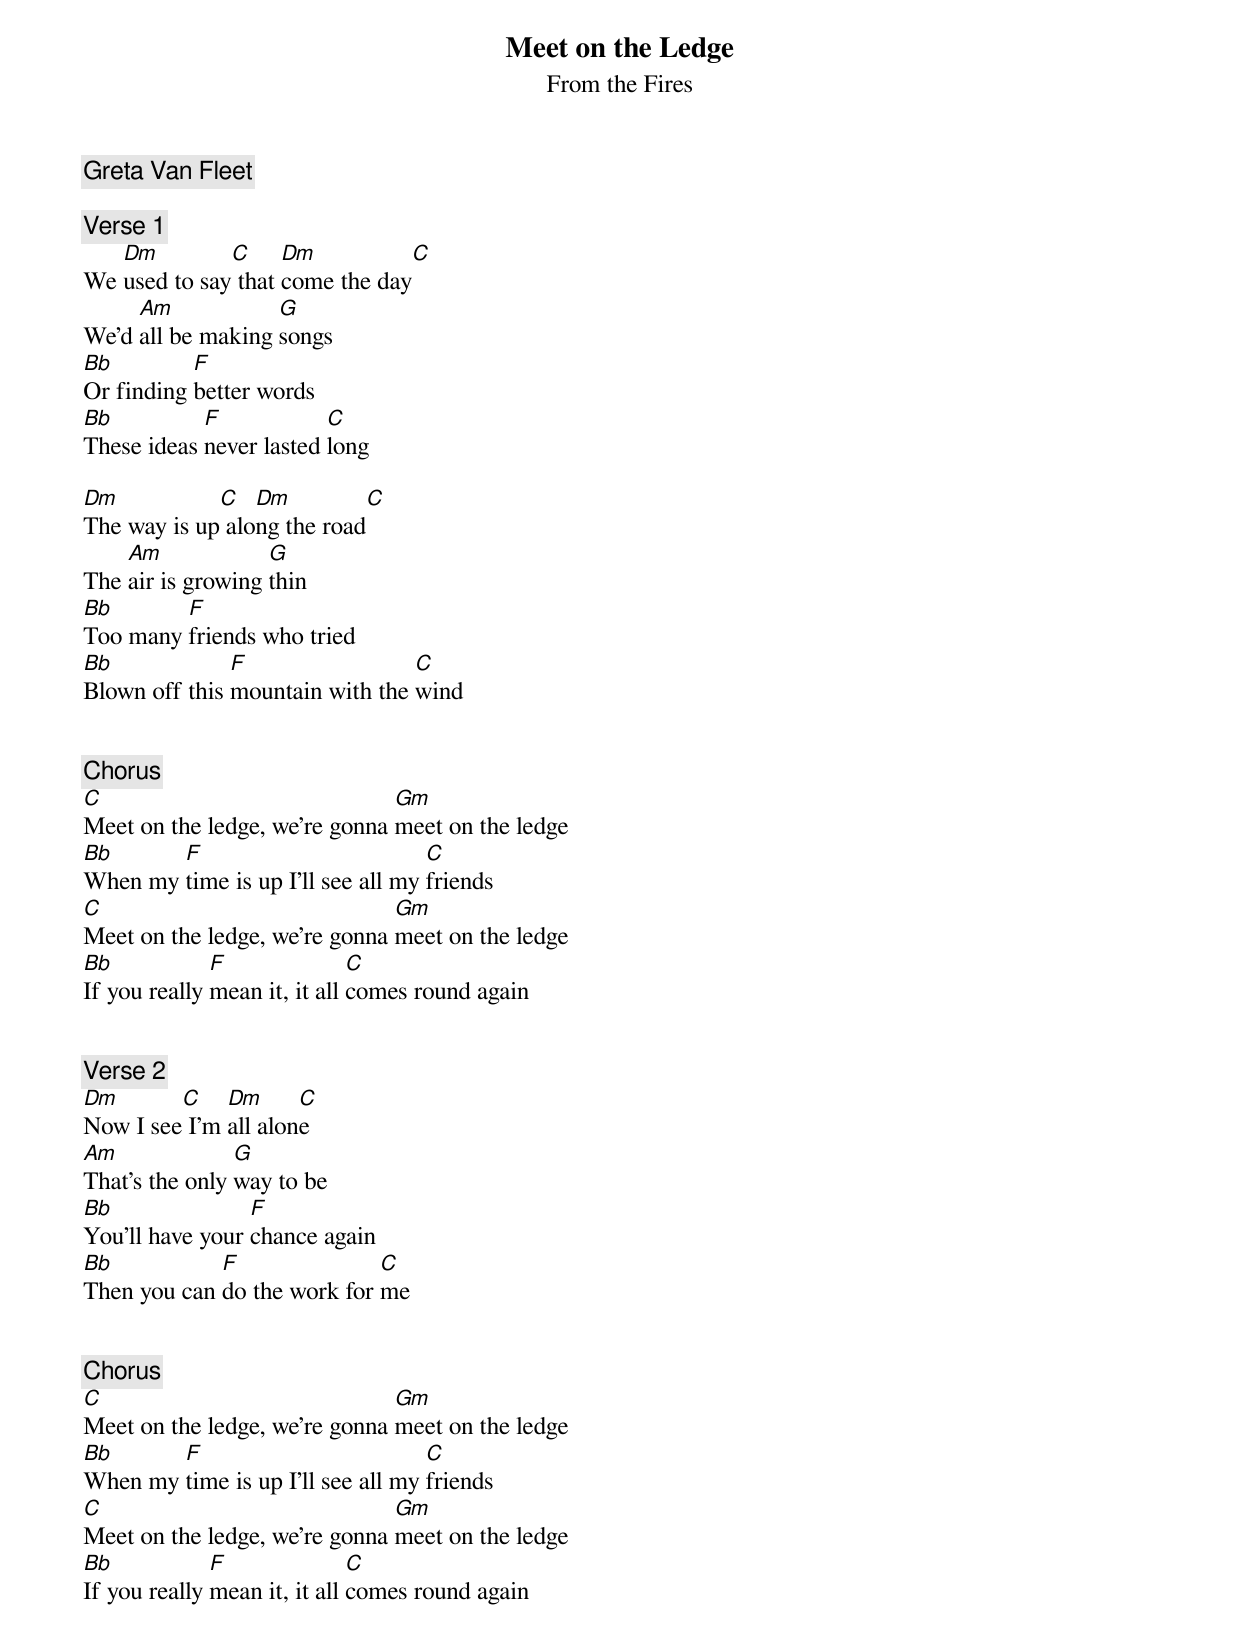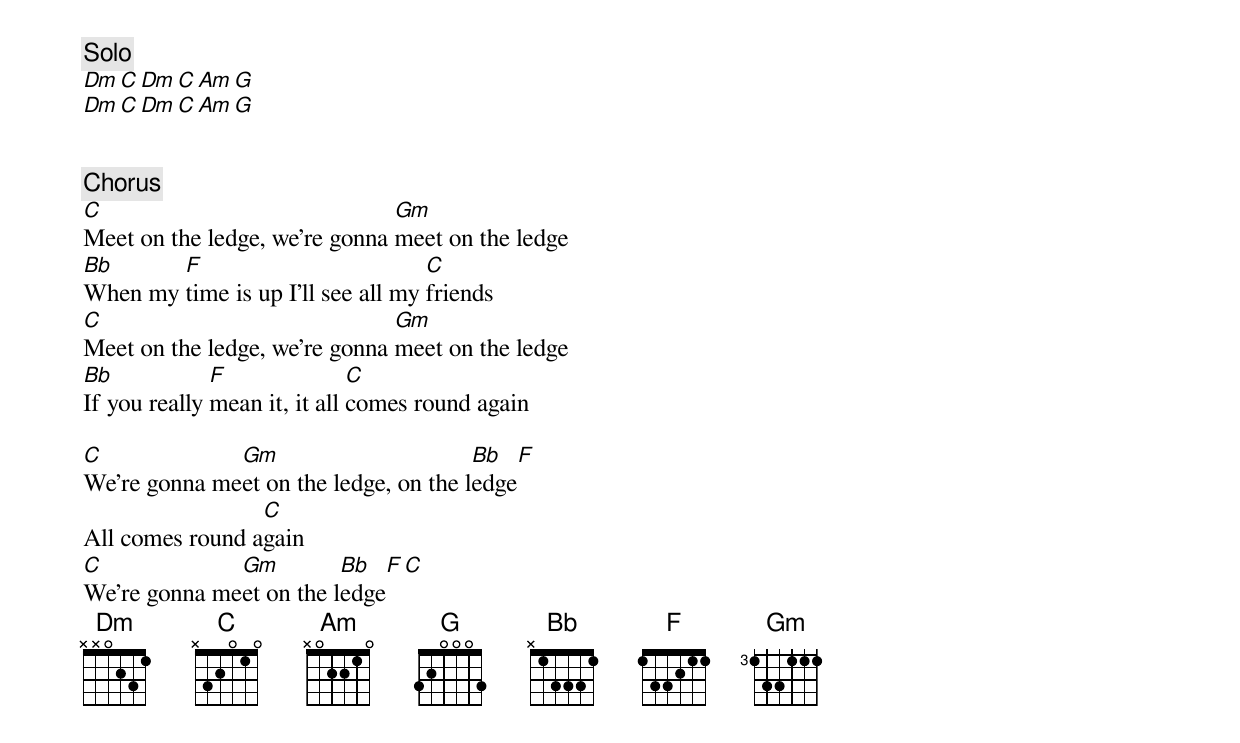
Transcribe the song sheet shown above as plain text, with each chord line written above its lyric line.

Meet on the Ledge
From the Fires
Greta Van Fleet

[Verse 1]
   Dm         C     Dm          C
We used to say that come the day
     Am            G
We'd all be making songs
Bb         F
Or finding better words
Bb          F            C
These ideas never lasted long

Dm           C   Dm         C
The way is up along the road
    Am             G
The air is growing thin
Bb       F
Too many friends who tried
Bb             F                 C
Blown off this mountain with the wind


[Chorus]
C                              Gm
Meet on the ledge, we're gonna meet on the ledge
Bb      F                          C
When my time is up I'll see all my friends
C                              Gm
Meet on the ledge, we're gonna meet on the ledge
Bb            F               C
If you really mean it, it all comes round again


[Verse 2]
Dm       C    Dm      C
Now I see I'm all alone
Am              G
That's the only way to be
Bb               F
You'll have your chance again
Bb           F               C
Then you can do the work for me


[Chorus]
C                              Gm
Meet on the ledge, we're gonna meet on the ledge
Bb      F                          C
When my time is up I'll see all my friends
C                              Gm
Meet on the ledge, we're gonna meet on the ledge
Bb            F               C
If you really mean it, it all comes round again


[Solo]
Dm  C  Dm  C  Am  G
Dm  C  Dm  C  Am  G


[Chorus]
C                              Gm
Meet on the ledge, we're gonna meet on the ledge
Bb      F                          C
When my time is up I'll see all my friends
C                              Gm
Meet on the ledge, we're gonna meet on the ledge
Bb            F               C
If you really mean it, it all comes round again

C             Gm                       Bb      F
We're gonna meet on the ledge, on the ledge
                 C
All comes round again
C             Gm         Bb    F    C
We're gonna meet on the ledge
